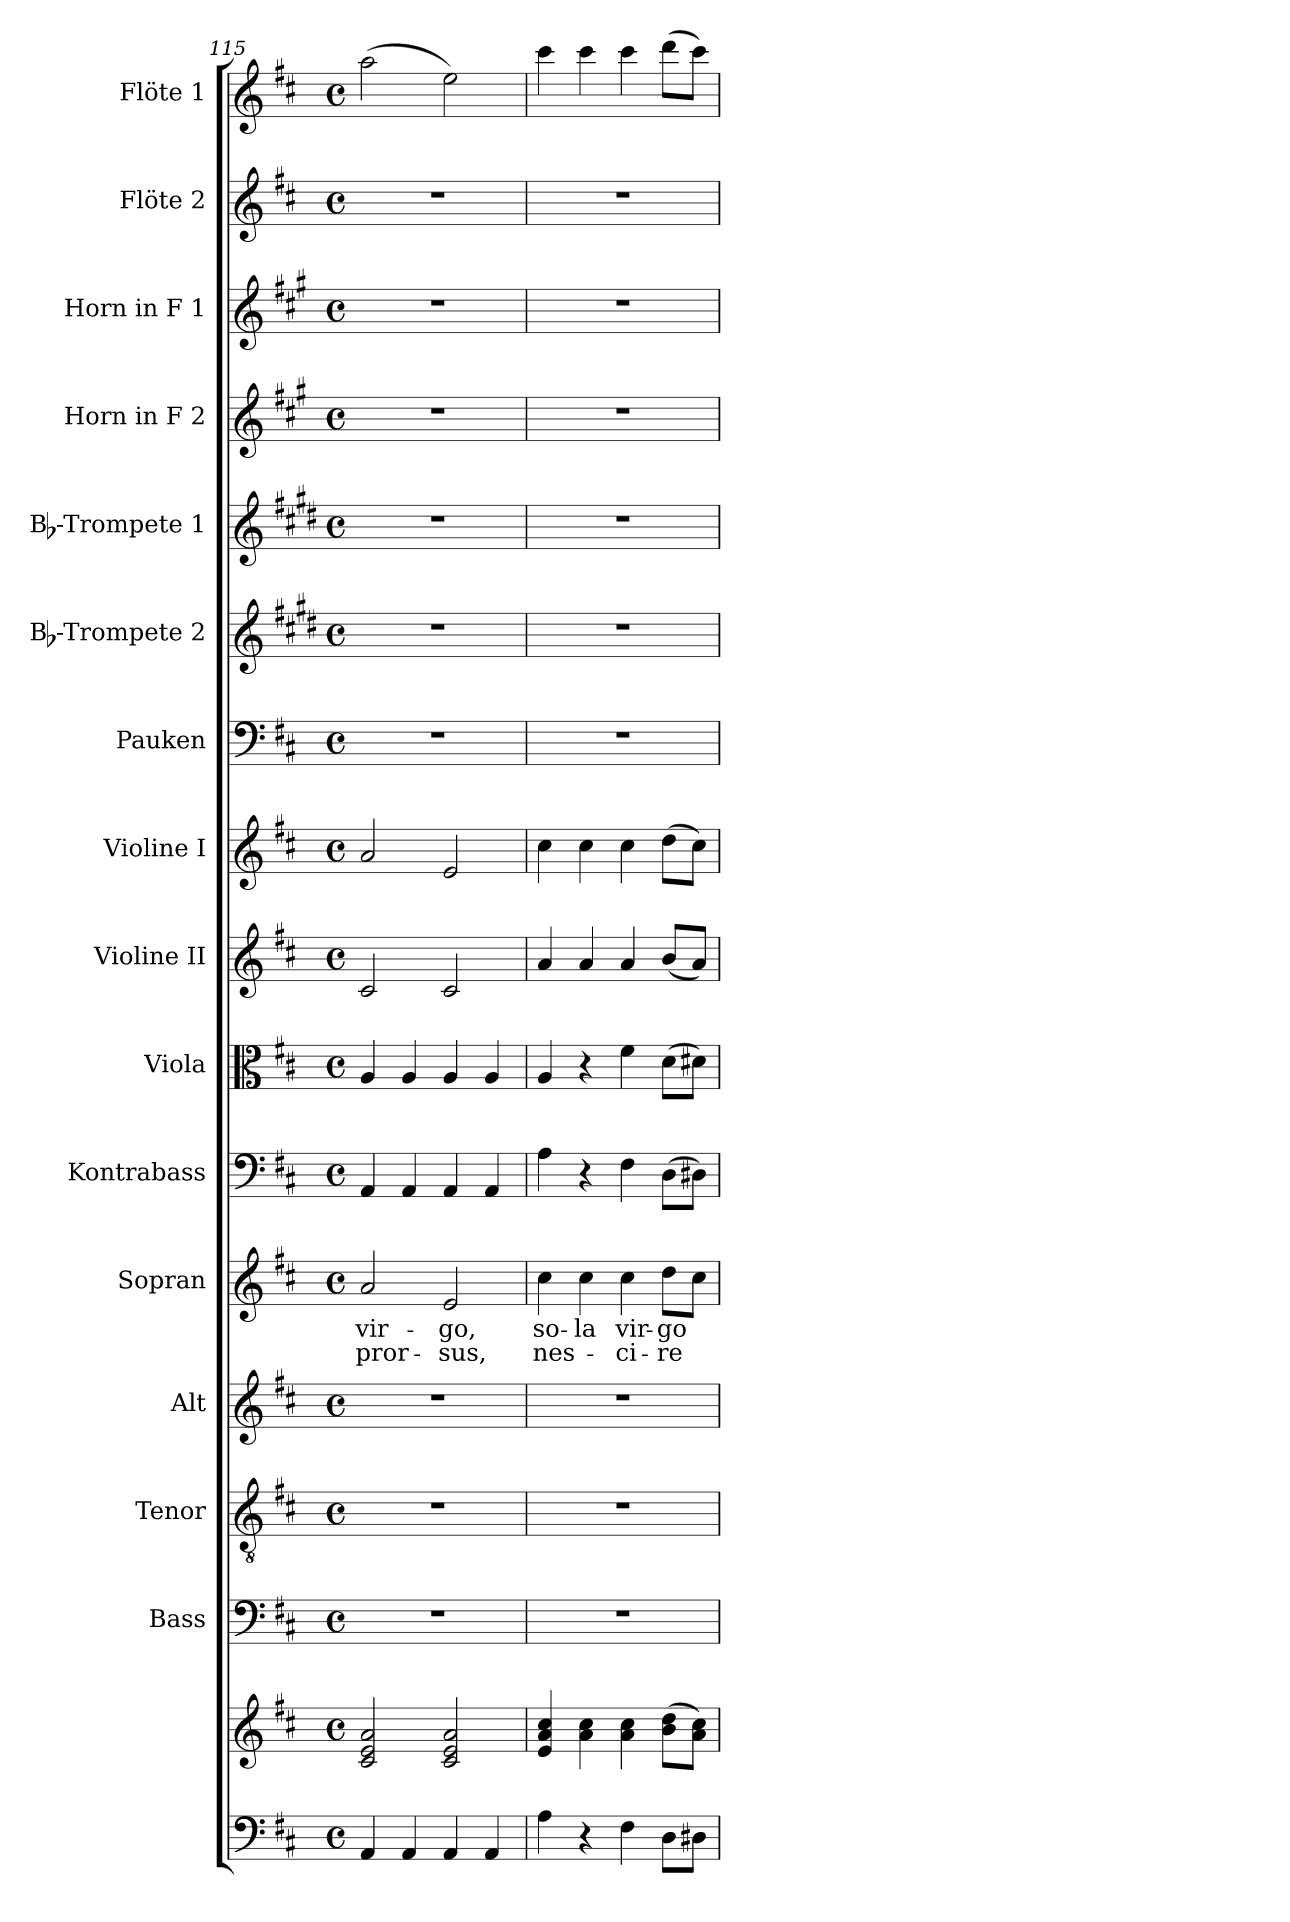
**kern	**kern	**kern	**kern	**kern	**kern	**text	**text	**kern	**kern	**kern	**kern	**kern	**kern	**kern	**kern	**kern	**kern	**kern
*part16	*part16	*part15	*part14	*part13	*part12	*part12	*part12	*part11	*part10	*part9	*part8	*part7	*part6	*part5	*part4	*part3	*part2	*part1
*staff17	*staff16	*staff15	*staff14	*staff13	*staff12	*staff12	*staff12	*staff11	*staff10	*staff9	*staff8	*staff7	*staff6	*staff5	*staff4	*staff3	*staff2	*staff1
*	*	*I"Bass	*I"Tenor	*I"Alt	*I"Sopran	*	*	*I"Kontrabass	*I"Viola	*I"Violine II	*I"Violine I	*I"Pauken	*I"Bb-Trompete 2	*I"Bb-Trompete 1	*I"Horn in F 2	*I"Horn in F 1	*I"Flöte 2	*I"Flöte 1
*	*	*I'B.	*I'T.	*I'A.	*I'S.	*	*	*I'Kb.	*I'Vla.	*I'Vl. II	*I'Vl. I	*I'Pk.	*I'Bb Trp. 2	*I'Bb Trp. 1	*	*	*I'Fl. 2	*I'Fl. 1
*clefF4	*clefG2	*clefF4	*clefGv2	*clefG2	*clefG2	*	*	*clefF4	*clefC3	*clefG2	*clefG2	*clefF4	*clefG2	*clefG2	*clefG2	*clefG2	*clefG2	*clefG2
*	*	*	*	*	*	*	*	*ITrd7c12	*	*	*	*	*ITrd1c2	*ITrd1c2	*ITrd4c7	*ITrd4c7	*	*
*k[f#c#]	*k[f#c#]	*k[f#c#]	*k[f#c#]	*k[f#c#]	*k[f#c#]	*	*	*k[f#c#]	*k[f#c#]	*k[f#c#]	*k[f#c#]	*k[f#c#]	*k[f#c#]	*k[f#c#]	*k[f#c#]	*k[f#c#]	*k[f#c#]	*k[f#c#]
*D:	*D:	*D:	*D:	*D:	*D:	*	*	*D:	*D:	*D:	*D:	*D:	*D:	*D:	*D:	*D:	*D:	*D:
*M4/4	*M4/4	*M4/4	*M4/4	*M4/4	*M4/4	*	*	*M4/4	*M4/4	*M4/4	*M4/4	*M4/4	*M4/4	*M4/4	*M4/4	*M4/4	*M4/4	*M4/4
*met(c)	*met(c)	*met(c)	*met(c)	*met(c)	*met(c)	*	*	*met(c)	*met(c)	*met(c)	*met(c)	*met(c)	*met(c)	*met(c)	*met(c)	*met(c)	*met(c)	*met(c)
=115	=115	=115	=115	=115	=115	=115	=115	=115	=115	=115	=115	=115	=115	=115	=115	=115	=115	=115
!	!	!	!	!	!	!LO:LY:b	!LO:LY:b	!	!	!	!	!	!	!	!	!	!	!
4AA/	2c#/ 2e/ 2a/	1r	1r	1r	2a/	vir-	pror-	4AAA/	4A/	2c#/	2a/	1r	1r	1r	1r	1r	1r	(>2aa\
4AA/	.	.	.	.	.	.	.	4AAA/	4A/	.	.	.	.	.	.	.	.	.
!	!	!	!	!	!	!LO:LY:b	!LO:LY:b	!	!	!	!	!	!	!	!	!	!	!
4AA/	2c#/ 2e/ 2a/	.	.	.	2e/	-go,	-sus,	4AAA/	4A/	2c#/	2e/	.	.	.	.	.	.	2ee\)
4AA/	.	.	.	.	.	.	.	4AAA/	4A/	.	.	.	.	.	.	.	.	.
=116	=116	=116	=116	=116	=116	=116	=116	=116	=116	=116	=116	=116	=116	=116	=116	=116	=116	=116
!	!	!	!	!	!	!LO:LY:b	!LO:LY:b	!	!	!	!	!	!	!	!	!	!	!
4A\	4e/ 4a/ 4cc#/	1r	1r	1r	4cc#\	so-	nes-	4AA\	4A/	4a/	4cc#\	1r	1r	1r	1r	1r	1r	4ccc#\
!	!	!	!	!	!	!LO:LY:b	!	!	!	!	!	!	!	!	!	!	!	!
4r	4a\ 4cc#\	.	.	.	4cc#\	-la	.	4r	4r	4a/	4cc#\	.	.	.	.	.	.	4ccc#\
!	!	!	!	!	!	!LO:LY:b	!LO:LY:b	!	!	!	!	!	!	!	!	!	!	!
4F#\	4a\ 4cc#\	.	.	.	4cc#\	vir-	-ci-	4FF#\	4f#\	4a/	4cc#\	.	.	.	.	.	.	4ccc#\
!	!	!	!	!	!	!LO:LY:b	!LO:LY:b	!	!	!	!	!	!	!	!	!	!	!
8D\L	(>8b\ 8dd\L	.	.	.	8dd\L	-go	-re	(>8DD\L	(>8d\L	(<8b/L	(>8dd\L	.	.	.	.	.	.	(>8ddd\L
8D#X\J	8a\ 8cc#\J)	.	.	.	8cc#\J	.	.	8DD#X\J)	8d#X\J)	8a/J)	8cc#\J)	.	.	.	.	.	.	8ccc#\J)
=	=	=	=	=	=	=	=	=	=	=	=	=	=	=	=	=	=	=
*-	*-	*-	*-	*-	*-	*-	*-	*-	*-	*-	*-	*-	*-	*-	*-	*-	*-	*-
